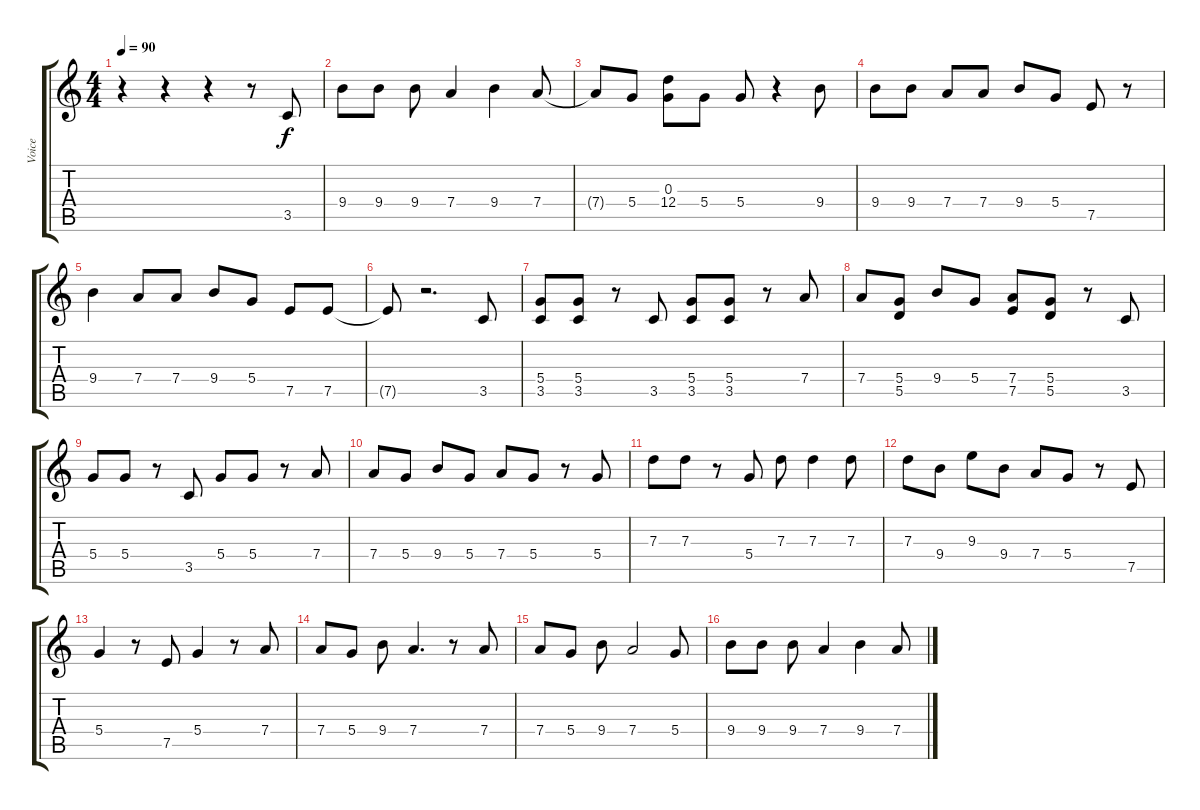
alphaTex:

\track ("Voice" "Voice") {instrument overdrivenguitar}
\staff {score tabs}
\tuning (E4 B3 G3 D3 A2 E2) {hide}
\ts (4 4)
\tempo 90
\clef g2
\ks c
r.4{dy f} r.4 r.4 r.8 3.5.8 |
9.4.8 9.4.8 9.4.8 7.4.4 9.4.4 7.4.8 |
7.4{t}.8 5.4.8 (0.3 12.4).8 5.4.8 5.4.8 r.4 9.4.8 |
9.4.8 9.4.8 7.4.8 7.4.8 9.4.8 5.4.8 7.5.8 r.8 |
9.4.4 7.4.8 7.4.8 9.4.8 5.4.8 7.5.8 7.5.8 |
7.5{t}.8 r.2{d} 3.5.8 |
(5.4 3.5).8 (5.4 3.5).8 r.8 3.5.8 (5.4 3.5).8 (5.4 3.5).8 r.8 7.4.8 |
7.4.8 (5.4 5.5).8 9.4.8 5.4.8 (7.4 7.5).8 (5.4 5.5).8 r.8 3.5.8 |
5.4.8 5.4.8 r.8 3.5.8 5.4.8 5.4.8 r.8 7.4.8 |
7.4.8 5.4.8 9.4.8 5.4.8 7.4.8 5.4.8 r.8 5.4.8 |
7.3.8 7.3.8 r.8 5.4.8 7.3.8 7.3.4 7.3.8 |
7.3.8 9.4.8 9.3.8 9.4.8 7.4.8 5.4.8 r.8 7.5.8 |
5.4.4 r.8 7.5.8 5.4.4 r.8 7.4.8 |
7.4.8 5.4.8 9.4.8 7.4.4{d} r.8 7.4.8 |
7.4.8 5.4.8 9.4.8 7.4.2 5.4.8 |
9.4.8 9.4.8 9.4.8 7.4.4 9.4.4 7.4.8
